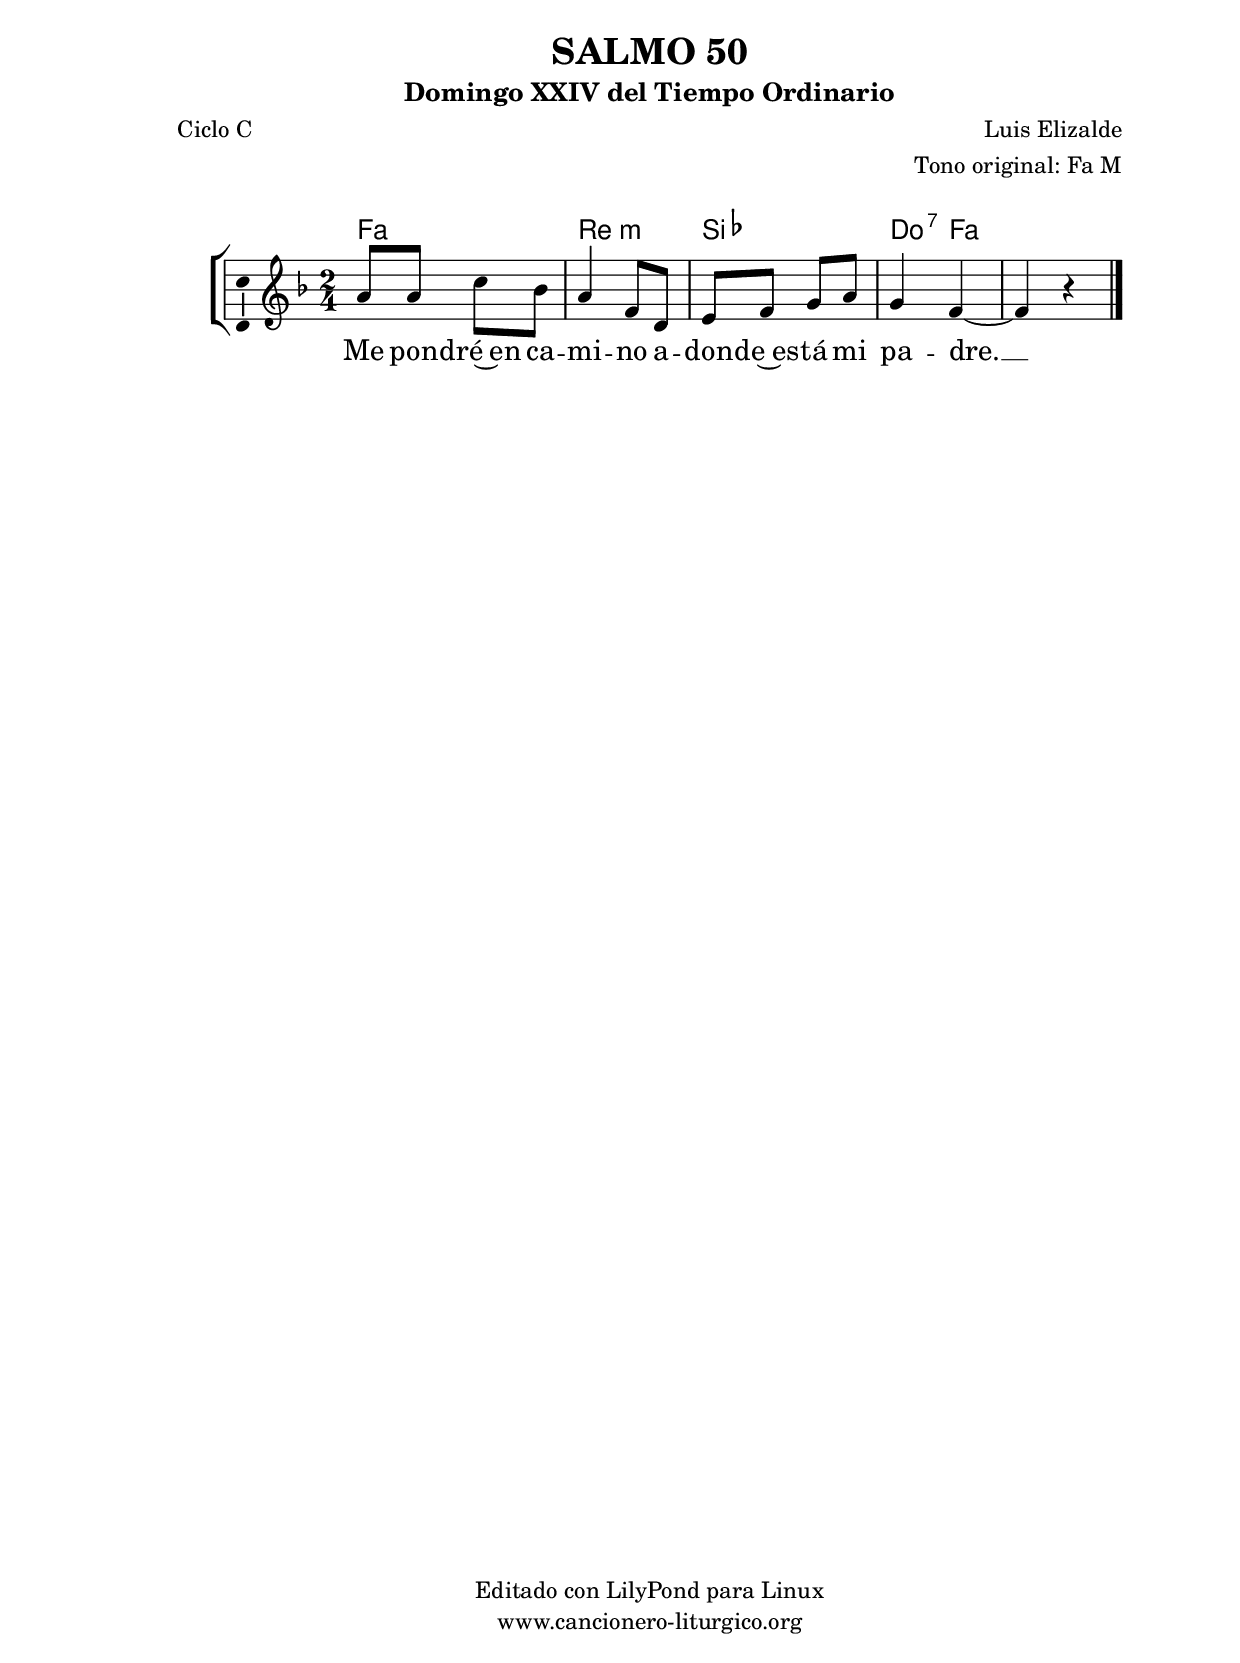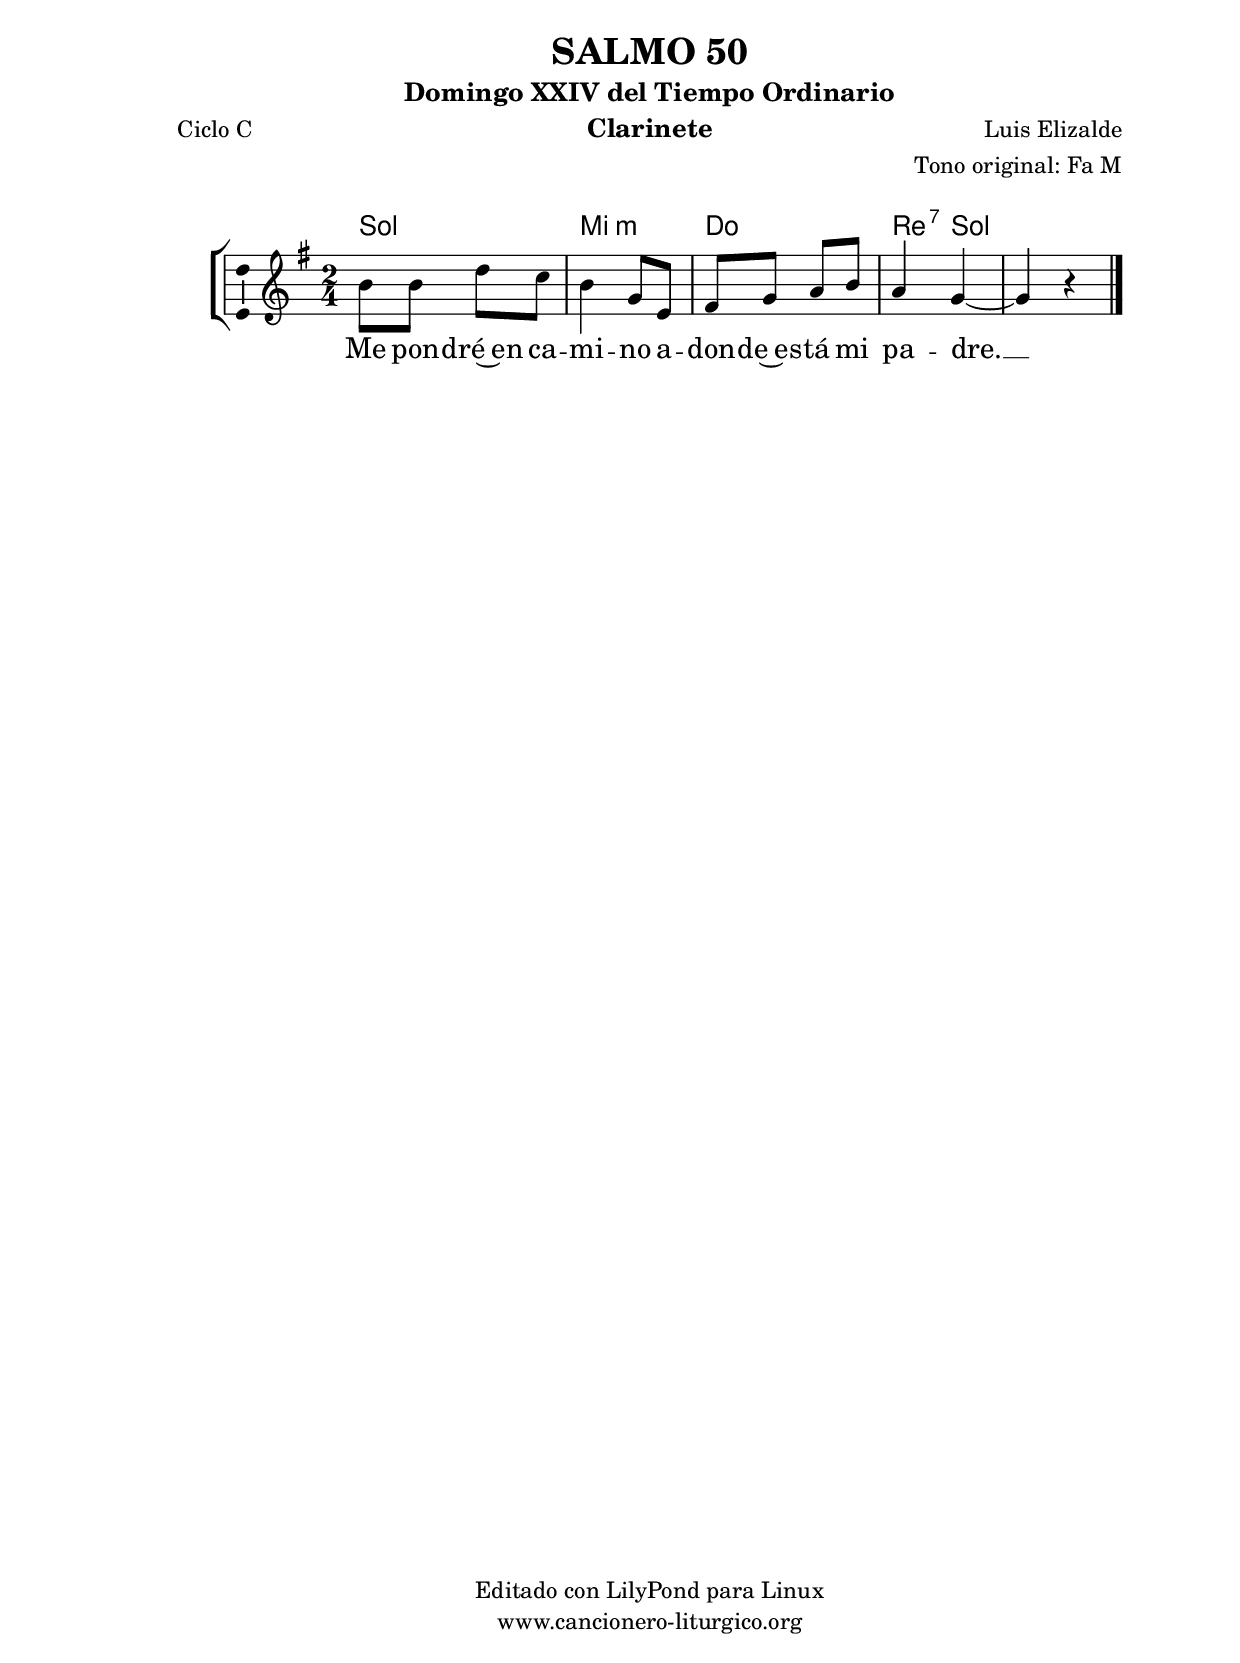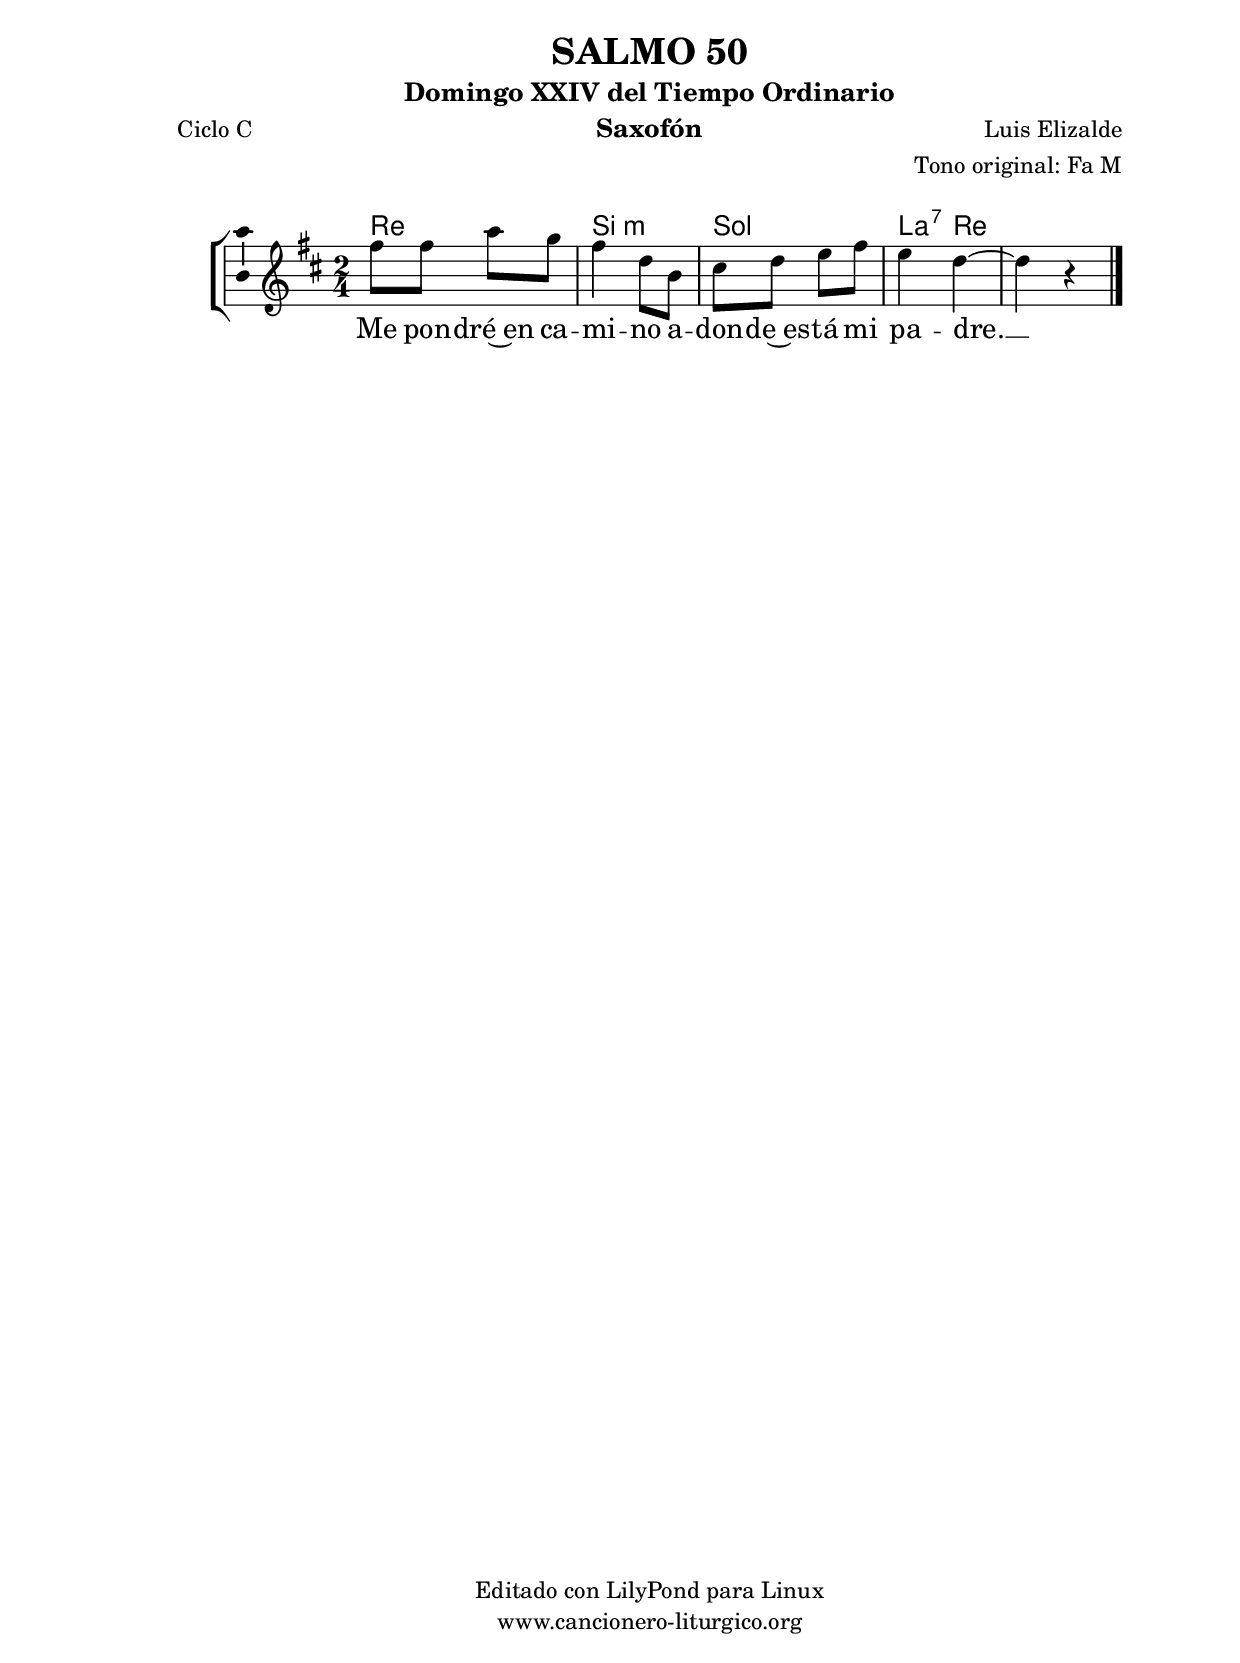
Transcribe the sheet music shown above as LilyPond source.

%
%para convertir .midi en .wav:
%timidity filename.midi -Ow -o finename.wav
%
%
%Para convertir de .wav a .mp3:
%lame -h -m j filename.wav
%
%
%para escuchar el midi:
%timidity nombrefichero.midi
%


%versión de lilypond para la que se ha escrito esta partitura:
\version "2.16.0"

	%Tamaño papel
	#(set-default-paper-size "a4")
	%Tamaño partitura
	#(set-global-staff-size 20)
	%No responde al pulsar sobre una nota
	#(ly:set-option 'point-and-click #f)

%parámetros del encabezamiento:
\header {
	title = "SALMO 50"
	subtitle = "Domingo XXIV del Tiempo Ordinario"
	composer = "Luis Elizalde"
	poet = "Ciclo C"
	meter = ""
	arranger = "Tono original: Fa M"
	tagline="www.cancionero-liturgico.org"
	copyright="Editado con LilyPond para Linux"
	tiempo = "Ordinario"
	usos = "Salmo"
	letra = "Me pondré en camino adonde está mi padre."
	}

%parámetros asociados al papel:
\paper  {
	oddHeaderMarkup = \markup {\fill-line { \on-the-fly #not-first-page \fromproperty #'header:title \on-the-fly #not-first-page \fromproperty #'header:composer }}
	evenHeaderMarkup = \markup {\fill-line { \fromproperty #'header:composer \fromproperty #'header:title }}
	#(set-paper-size "a4")
	print-page-number = ##f
	first-page-number = 1
	print-first-page-number = ##f
%	head-separation = 3.0 \cm
	top-margin = 2.0 \cm
	bottom-margin = 0.5\cm
%%%	bottom-margin = -1.0\cm
	left-margin = 3.0 \cm
	line-width = 16.0 \cm 
	indent = 8\mm
	interscoreline = 2.\mm
	between-system-space = 15\mm
%	para que las partituras no llenen la hoja:
	ragged-bottom = ##t
%	idem para la última hoja:
	ragged-last-bottom = ##f
%	para que las partituras llenen el ancho del papel:
	ragged-last = ##f
	after-title-space = 2.5 \cm
%page-count=1
%system-count=8

	%Flexible Vertical Spacing
%	markup-markup-spacing =
%	#'((basic-distance . 15) (minimum-distance . 15) (padding . 3))
	markup-system-spacing =
	#'((basic-distance . 15) (minimum-distance . 15) (padding . 3))
	system-system-spacing =
	#'((basic-distance . 15) (minimum-distance . 15) (padding . 3))
	score-system-spacing =
	#'((basic-distance . 15) (minimum-distance . 15) (padding . 5))
%	top-system-spacing = % header
%	#'((basic-distance . 8) (minimum-distance . 0) (padding . 3))
%	top-markup-spacing =
%	#'((basic-distance . 20) (minimum-distance . 20) (padding . 3))
	last-bottom-spacing = % footer
	#'((basic-distance . 5) (minimum-distance . 5) (padding . 3))
%	score-markup-spacing =
%	#'((basic-distance . 16) (minimum-distance . 13) (padding . 3))

	}


%parámetros que afectan a toda la partitura:
global =  {
	%clave de sol (G):
	\clef G
	%armadura:
%	\transpose e f
	\key f \major
	\tempo 4=100
	\set Score.tempoHideNote = ##t
	}


acordes = {
	\italianChords
	\chordmode {
%	\transpose e f
{

f2 d:m bes c4:7 f s2

	}
	}
}

melodia = 
%	\transpose e f
{
	\relative c''{

\time 2/4
a8 a c bes
a4 f8 d
e8 f g a
g4 f~
f4 r4

	\bar "|."
	}
	}


texto = \lyricmode {
Me pon -- dré~en ca -- mi -- no a -- don -- de~es -- tá mi pa -- dre. __
	}


acordesStaff = \context ChordNames = acordesStaff <<
	\set chordChanges = ##t
	\acordes
	>>


vozStaff = \context Voice = vozStaff
\with {\consists "Ambitus_engraver"}
<<
%	\set Staff.instrumentName = ""
%	\set Staff.shortInstrumentName = ""
%	\set Staff.midiInstrument = #"clarinet"
%	\set Staff.midiInstrument = #"cello"
%	\set Staff.midiInstrument = #"flute"
	\set Staff.midiInstrument = #"electric guitar (jazz)"
%	\set Staff.midiInstrument = #"english horn"
%	\set Staff.midiInstrument = #"violin"
%	\set Staff.midiInstrument = #"glockenspiel"
	\set Staff.midiMinimumVolume = #0.7
	\set Staff.midiMaximumVolume = #0.9
	\global
	\melodia
	>>


textoStaff = \context Lyrics = textoStaff <<
	\lyricsto vozStaff \texto
	>>

\book {
	\score {
		\context ChoirStaff {
			\override StaffGroup.SystemStartBracket #'collapse-height = #1
			\override Score.SystemStartBar #'collapse-height = #1
			<<
			\acordesStaff
			\vozStaff
			\textoStaff
			>>
			}
		\layout {
	    		\context {
				\Lyrics
				\override LyricText #'font-size = #2
				}
	   		 \context {
				\Score
				%fontSize = #3
				\override StaffSymbol #'staff-space = #(magstep +3)
				%\override Beam #'thickness = #0.55
				%\override SpacingSpanner #'spacing-increment = #1.0
				%\override Slur #'height-limit = #1.5
				}
			}
		}
	\score {
		\unfoldRepeats
		\context ChoirStaff {
			<<
			\acordesStaff
			\vozStaff
			>>
			}
		\midi {
	  		\context {
	  			\Score
				tempoWholesPerMinute = #(ly:make-moment 70 4)
				}
			}
		}
	}

%Partitura para clarinete
#(define output-suffix "C")
\book {
	\header{
		instrument = "Clarinete"
		}
	\score {
		\context ChoirStaff {
			\override StaffGroup.SystemStartBracket #'collapse-height = #1
			\override Score.SystemStartBar #'collapse-height = #1
\transpose c d
			<<
			\acordesStaff
			\vozStaff
			\textoStaff
			>>
			}
		\layout {
	    		\context {
				\Lyrics
				\override LyricText #'font-size = #2
				}
	   		 \context {
				\Score
				%fontSize = #3
				\override StaffSymbol #'staff-space = #(magstep +3)
				%\override Beam #'thickness = #0.55
				%\override SpacingSpanner #'spacing-increment = #1.0
				%\override Slur #'height-limit = #1.5
				}
			}
		}
	}

%Partitura para saxofón
#(define output-suffix "S")
\book {
	\header{
		instrument = "Saxofón"
		}
	\score {
		\context ChoirStaff {
			\override StaffGroup.SystemStartBracket #'collapse-height = #1
			\override Score.SystemStartBar #'collapse-height = #1
\transpose c a
			<<
			\acordesStaff
			\vozStaff
			\textoStaff
			>>
			}
		\layout {
	    		\context {
				\Lyrics
				\override LyricText #'font-size = #2
				}
	   		 \context {
				\Score
				%fontSize = #3
				\override StaffSymbol #'staff-space = #(magstep +3)
				%\override Beam #'thickness = #0.55
				%\override SpacingSpanner #'spacing-increment = #1.0
				%\override Slur #'height-limit = #1.5
				}
			}
		}
	}

